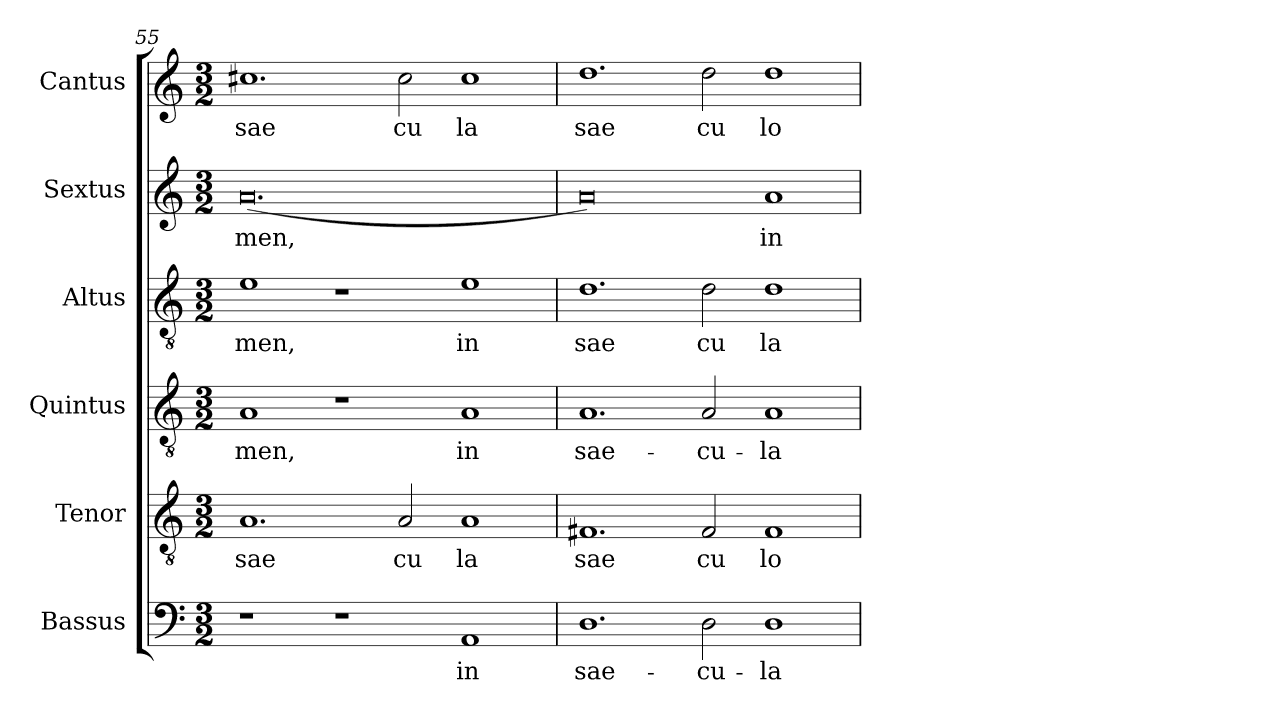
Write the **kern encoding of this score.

**kern	**text	**kern	**text	**kern	**text	**kern	**text	**kern	**text	**kern	**text
*part6	*part6	*part5	*part5	*part4	*part4	*part3	*part3	*part2	*part2	*part1	*part1
*staff6	*staff6	*staff5	*staff5	*staff4	*staff4	*staff3	*staff3	*staff2	*staff2	*staff1	*staff1
*I"Bassus	*	*I"Tenor	*	*I"Quintus	*	*I"Altus	*	*I"Sextus	*	*I"Cantus	*
*clefF4	*	*clefGv2	*	*clefGv2	*	*clefGv2	*	*clefG2	*	*clefG2	*
*	*	*	*	*k[]	*	*	*	*k[]	*	*	*
*	*	*	*	*C:	*	*	*	*C:	*	*	*
*M3/2	*	*M3/2	*	*M3/2	*	*M3/2	*	*M3/2	*	*M3/2	*
=55	=55	=55	=55	=55	=55	=55	=55	=55	=55	=55	=55
!	!	!	!LO:LY:b:cj	!	!LO:LY:b:cj	!	!LO:LY:b:cj	!	!LO:LY:b	!	!LO:LY:b:cj
1r	.	1.A	sae	1A	-men,	1e	men,	(<0.a	men,	1.cc#X	sae
1r	.	.	.	1r	.	1r	.	.	.	.	.
!	!	!	!LO:LY:b:cj	!	!	!	!	!	!	!	!LO:LY:b:cj
.	.	2A/	cu	.	.	.	.	.	.	2cc#\	cu
!	!LO:LY:b:cj	!	!LO:LY:b:cj	!	!LO:LY:b:cj	!	!LO:LY:b:cj	!	!	!	!LO:LY:b:cj
1AA	in	1A	la	1A	in	1e	in	.	.	1cc#	la
=56	=56	=56	=56	=56	=56	=56	=56	=56	=56	=56	=56
!	!LO:LY:b:cj	!	!LO:LY:b:cj	!	!LO:LY:b:cj	!	!LO:LY:b:cj	!	!	!	!LO:LY:b:cj
1.D	sae-	1.F#X	sae	1.A	sae-	1.d	sae	0a)	.	1.dd	sae
!	!LO:LY:b:cj	!	!LO:LY:b:cj	!	!LO:LY:b:cj	!	!LO:LY:b:cj	!	!	!	!LO:LY:b:cj
2D\	-cu-	2F#/	cu	2A/	-cu-	2d\	cu	.	.	2dd\	cu
!	!LO:LY:b:cj	!	!LO:LY:b:cj	!	!LO:LY:b:cj	!	!LO:LY:b:cj	!	!LO:LY:b:cj	!	!LO:LY:b:cj
1D	-la	1F#	lo	1A	-la	1d	la	1a	in	1dd	lo
=	=	=	=	=	=	=	=	=	=	=	=
*-	*-	*-	*-	*-	*-	*-	*-	*-	*-	*-	*-
